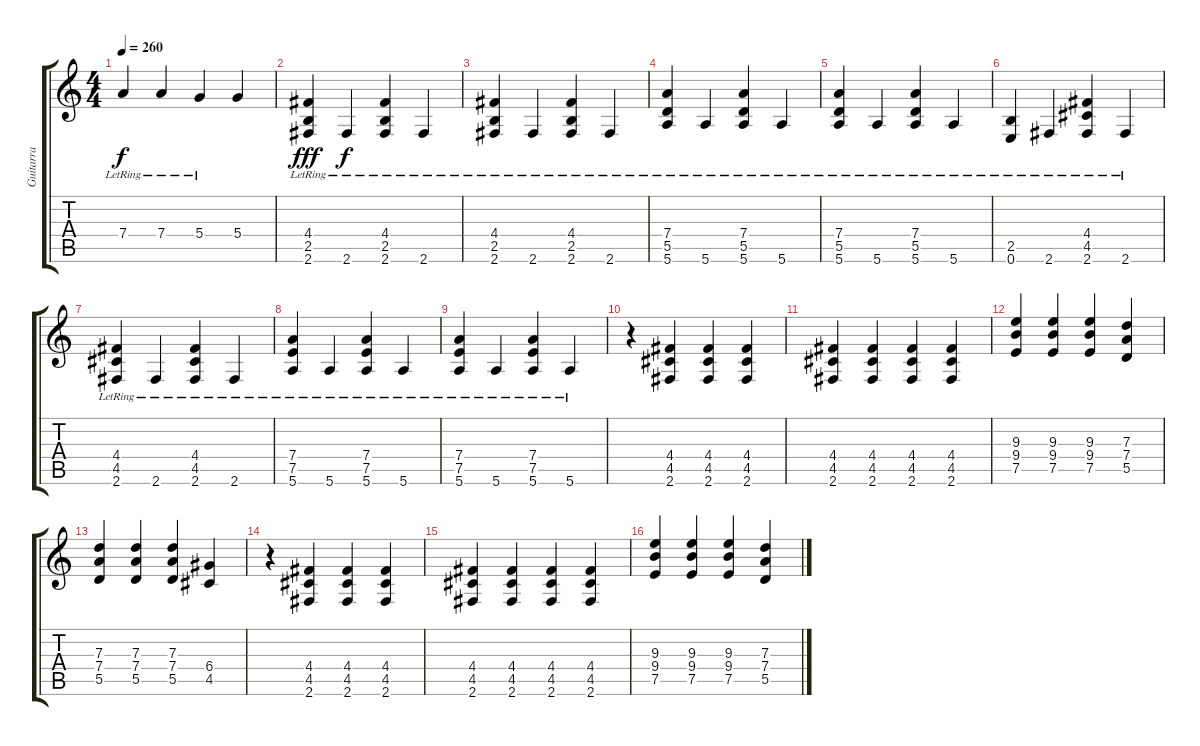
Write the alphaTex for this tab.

\track ("Guitarra" "Guitarra") {instrument distortionguitar}
\staff {score tabs}
\tuning (E4 B3 G3 D3 A2 E2) {hide}
\ts (4 4)
\tempo 260
\clef g2
\ks c
7.4{lr}.4{dy f} 7.4{lr}.4 5.4{lr}.4 5.4.4 |
(4.4{lr} 2.5{lr} 2.6{lr}).4{dy fff} 2.6{lr}.4{dy f} (4.4{lr} 2.5{lr} 2.6{lr}).4 2.6{lr}.4 |
(4.4{lr} 2.5{lr} 2.6{lr}).4 2.6{lr}.4 (4.4{lr} 2.5{lr} 2.6{lr}).4 2.6{lr}.4 |
(7.4{lr} 5.5{lr} 5.6{lr}).4 5.6{lr}.4 (7.4{lr} 5.5{lr} 5.6{lr}).4 5.6{lr}.4 |
(7.4{lr} 5.5{lr} 5.6{lr}).4 5.6{lr}.4 (7.4{lr} 5.5{lr} 5.6{lr}).4 5.6{lr}.4 |
(2.5 0.6{lr}).4 2.6{lr}.4 (4.4{lr} 4.5{lr} 2.6{lr}).4 2.6{lr}.4 |
(4.4{lr} 4.5{lr} 2.6{lr}).4 2.6{lr}.4 (4.4{lr} 4.5{lr} 2.6{lr}).4 2.6{lr}.4 |
(7.4{lr} 7.5{lr} 5.6{lr}).4 5.6{lr}.4 (7.4{lr} 7.5{lr} 5.6{lr}).4 5.6{lr}.4 |
(7.4{lr} 7.5{lr} 5.6{lr}).4 5.6{lr}.4 (7.4{lr} 7.5{lr} 5.6{lr}).4 5.6{lr}.4 |
r.4 (4.4 4.5 2.6).4 (4.4 4.5 2.6).4 (4.4 4.5 2.6).4 |
(4.4 4.5 2.6).4 (4.4 4.5 2.6).4 (4.4 4.5 2.6).4 (4.4 4.5 2.6).4 |
(9.3 9.4 7.5).4 (9.3 9.4 7.5).4 (9.3 9.4 7.5).4 (7.3 7.4 5.5).4 |
(7.3 7.4 5.5).4 (7.3 7.4 5.5).4 (7.3 7.4 5.5).4 (6.4 4.5).4 |
r.4 (4.4 4.5 2.6).4 (4.4 4.5 2.6).4 (4.4 4.5 2.6).4 |
(4.4 4.5 2.6).4 (4.4 4.5 2.6).4 (4.4 4.5 2.6).4 (4.4 4.5 2.6).4 |
(9.3 9.4 7.5).4 (9.3 9.4 7.5).4 (9.3 9.4 7.5).4 (7.3 7.4 5.5).4
